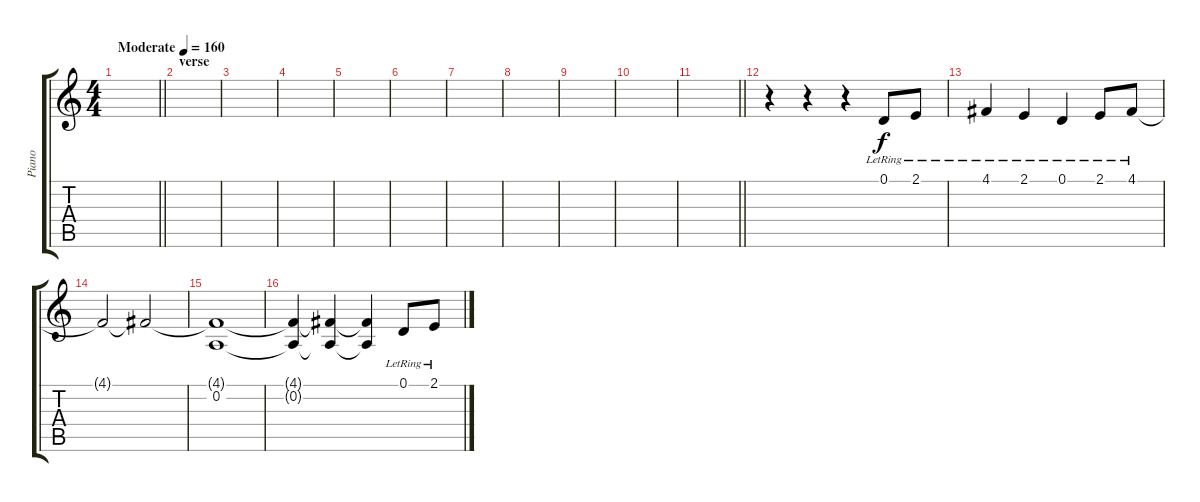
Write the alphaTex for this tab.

\track ("Piano" "Piano") {instrument brightacousticpiano}
\staff {score tabs}
\tuning (D4 A3 F3 C3 G2 D2) {hide}
\ts (4 4)
\tempo (160 "Moderate")
\clef g2
\barLineRight lightlight
\ks c
|
\section ("" "verse")
|
|
|
|
|
|
|
|
|
\barLineRight lightlight
|
\section ("" "")
r.4 r.4 r.4 0.1{lr}.8 2.1{lr}.8 |
4.1{lr}.4 2.1{lr}.4 0.1{lr}.4 2.1{lr}.8 4.1{lr}.8 |
4.1{t}.2 4.1{t}.2 |
(4.1{t} 0.2).1 |
(4.1{t} 0.2{t}).4 (4.1{t} 0.2{t}).4 (4.1{t} 0.2{t}).4 0.1{lr}.8 2.1{lr}.8
